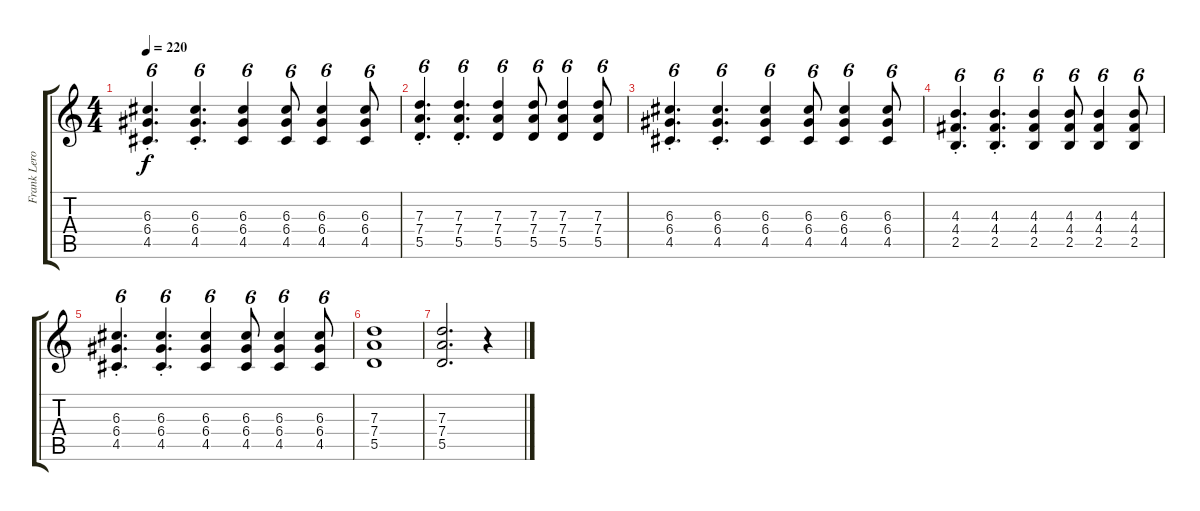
\track ("Frank Lero" "Frank Lero") {instrument distortionguitar}
\staff {score tabs}
\tuning (E4 B3 G3 D3 A2 E2) {hide}
\ts (4 4)
\tempo 220
\clef g2
\ks c
(6.3{st} 6.4{st} 4.5{st}).4{d tu (6 4) dy f} (6.3{st} 6.4{st} 4.5{st}).4{d tu (6 4)} (6.3 6.4 4.5).4{tu (6 4)} (6.3 6.4 4.5).8{tu (6 4)} (6.3 6.4 4.5).4{tu (6 4)} (6.3 6.4 4.5).8{tu (6 4)} |
(7.3{st} 7.4{st} 5.5{st}).4{d tu (6 4)} (7.3{st} 7.4{st} 5.5{st}).4{d tu (6 4)} (7.3 7.4 5.5).4{tu (6 4)} (7.3 7.4 5.5).8{tu (6 4)} (7.3 7.4 5.5).4{tu (6 4)} (7.3 7.4 5.5).8{tu (6 4)} |
(6.3{st} 6.4{st} 4.5{st}).4{d tu (6 4)} (6.3{st} 6.4{st} 4.5{st}).4{d tu (6 4)} (6.3 6.4 4.5).4{tu (6 4)} (6.3 6.4 4.5).8{tu (6 4)} (6.3 6.4 4.5).4{tu (6 4)} (6.3 6.4 4.5).8{tu (6 4)} |
(4.3{st} 4.4{st} 2.5{st}).4{d tu (6 4)} (4.3{st} 4.4{st} 2.5{st}).4{d tu (6 4)} (4.3 4.4 2.5).4{tu (6 4)} (4.3 4.4 2.5).8{tu (6 4)} (4.3 4.4 2.5).4{tu (6 4)} (4.3 4.4 2.5).8{tu (6 4)} |
(6.3{st} 6.4{st} 4.5{st}).4{d tu (6 4)} (6.3{st} 6.4{st} 4.5{st}).4{d tu (6 4)} (6.3 6.4 4.5).4{tu (6 4)} (6.3 6.4 4.5).8{tu (6 4)} (6.3 6.4 4.5).4{tu (6 4)} (6.3 6.4 4.5).8{tu (6 4)} |
(7.3 7.4 5.5).1 |
(7.3 7.4 5.5).2{d} r.4
